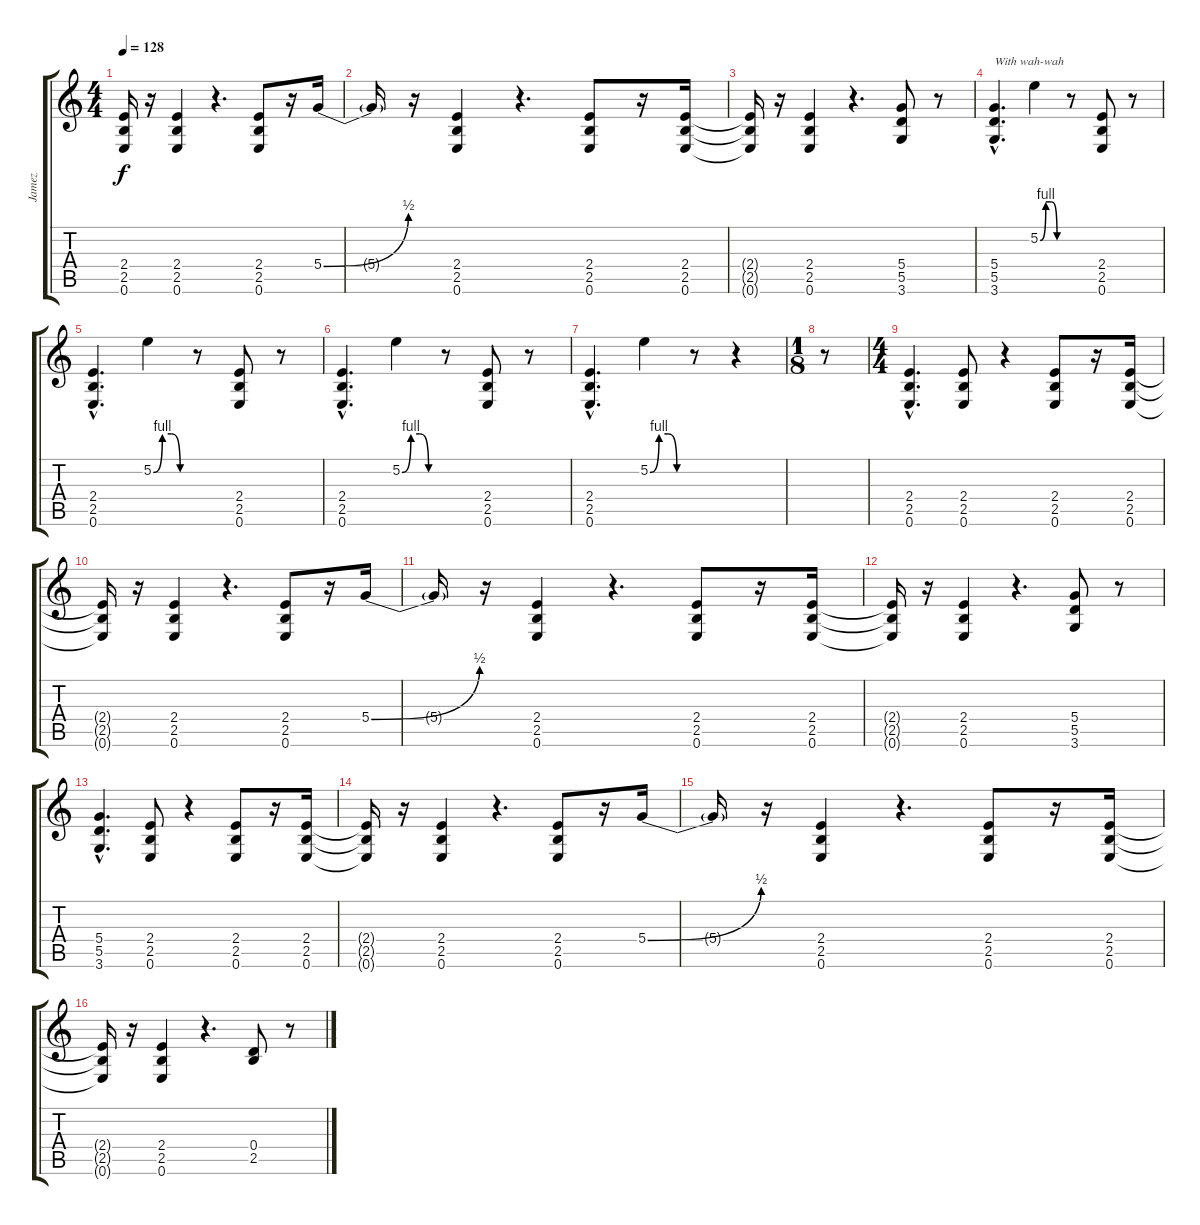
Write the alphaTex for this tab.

\track ("Jamez" "Jamez") {instrument overdrivenguitar}
\staff {score tabs}
\tuning (E4 B3 G3 D3 A2 E2) {hide}
\ts (4 4)
\tempo 128
\clef g2
\ks c
(2.4{t} 2.5{t} 0.6{t}).16{dy f} r.16 (2.4 2.5 0.6).4 r.4{d} (2.4 2.5 0.6).8 r.16 5.4{be (bend 0 0 60 2)}.16 |
5.4{t}.16 r.16 (2.4 2.5 0.6).4 r.4{d} (2.4 2.5 0.6).8 r.16 (2.4 2.5 0.6).16 |
(2.4{t} 2.5{t} 0.6{t}).16 r.16 (2.4 2.5 0.6).4 r.4{d} (5.4 5.5 3.6).8 r.8 |
(5.4{hac} 5.5{hac} 3.6{hac}).4{d txt "With wah-wah"} 5.2{be (custom 0 0 15 4 30 4 45 0 60 0)}.4 r.8 (2.4 2.5 0.6).8 r.8 |
(2.4{hac} 2.5{hac} 0.6{hac}).4{d} 5.2{be (custom 0 0 15 4 30 4 45 0 60 0)}.4 r.8 (2.4 2.5 0.6).8 r.8 |
(2.4{hac} 2.5{hac} 0.6{hac}).4{d} 5.2{be (custom 0 0 15 4 30 4 45 0 60 0)}.4 r.8 (2.4 2.5 0.6).8 r.8 |
(2.4{hac} 2.5{hac} 0.6{hac}).4{d} 5.2{be (custom 0 0 15 4 30 4 45 0 60 0)}.4 r.8 r.4 |
\ts (1 8)
r.8 |
\ts (4 4)
(2.4{hac} 2.5{hac} 0.6{hac}).4{d} (2.4 2.5 0.6).8 r.4 (2.4 2.5 0.6).8 r.16 (2.4 2.5 0.6).16 |
(2.4{t} 2.5{t} 0.6{t}).16 r.16 (2.4 2.5 0.6).4 r.4{d} (2.4 2.5 0.6).8 r.16 5.4{be (bend 0 0 60 2)}.16 |
5.4{t}.16 r.16 (2.4 2.5 0.6).4 r.4{d} (2.4 2.5 0.6).8 r.16 (2.4 2.5 0.6).16 |
(2.4{t} 2.5{t} 0.6{t}).16 r.16 (2.4 2.5 0.6).4 r.4{d} (5.4 5.5 3.6).8 r.8 |
(5.4{hac} 5.5{hac} 3.6{hac}).4{d} (2.4 2.5 0.6).8 r.4 (2.4 2.5 0.6).8 r.16 (2.4 2.5 0.6).16 |
(2.4{t} 2.5{t} 0.6{t}).16 r.16 (2.4 2.5 0.6).4 r.4{d} (2.4 2.5 0.6).8 r.16 5.4{be (bend 0 0 60 2)}.16 |
5.4{t}.16 r.16 (2.4 2.5 0.6).4 r.4{d} (2.4 2.5 0.6).8 r.16 (2.4 2.5 0.6).16 |
(2.4{t} 2.5{t} 0.6{t}).16 r.16 (2.4 2.5 0.6).4 r.4{d} (0.4 2.5).8 r.8
